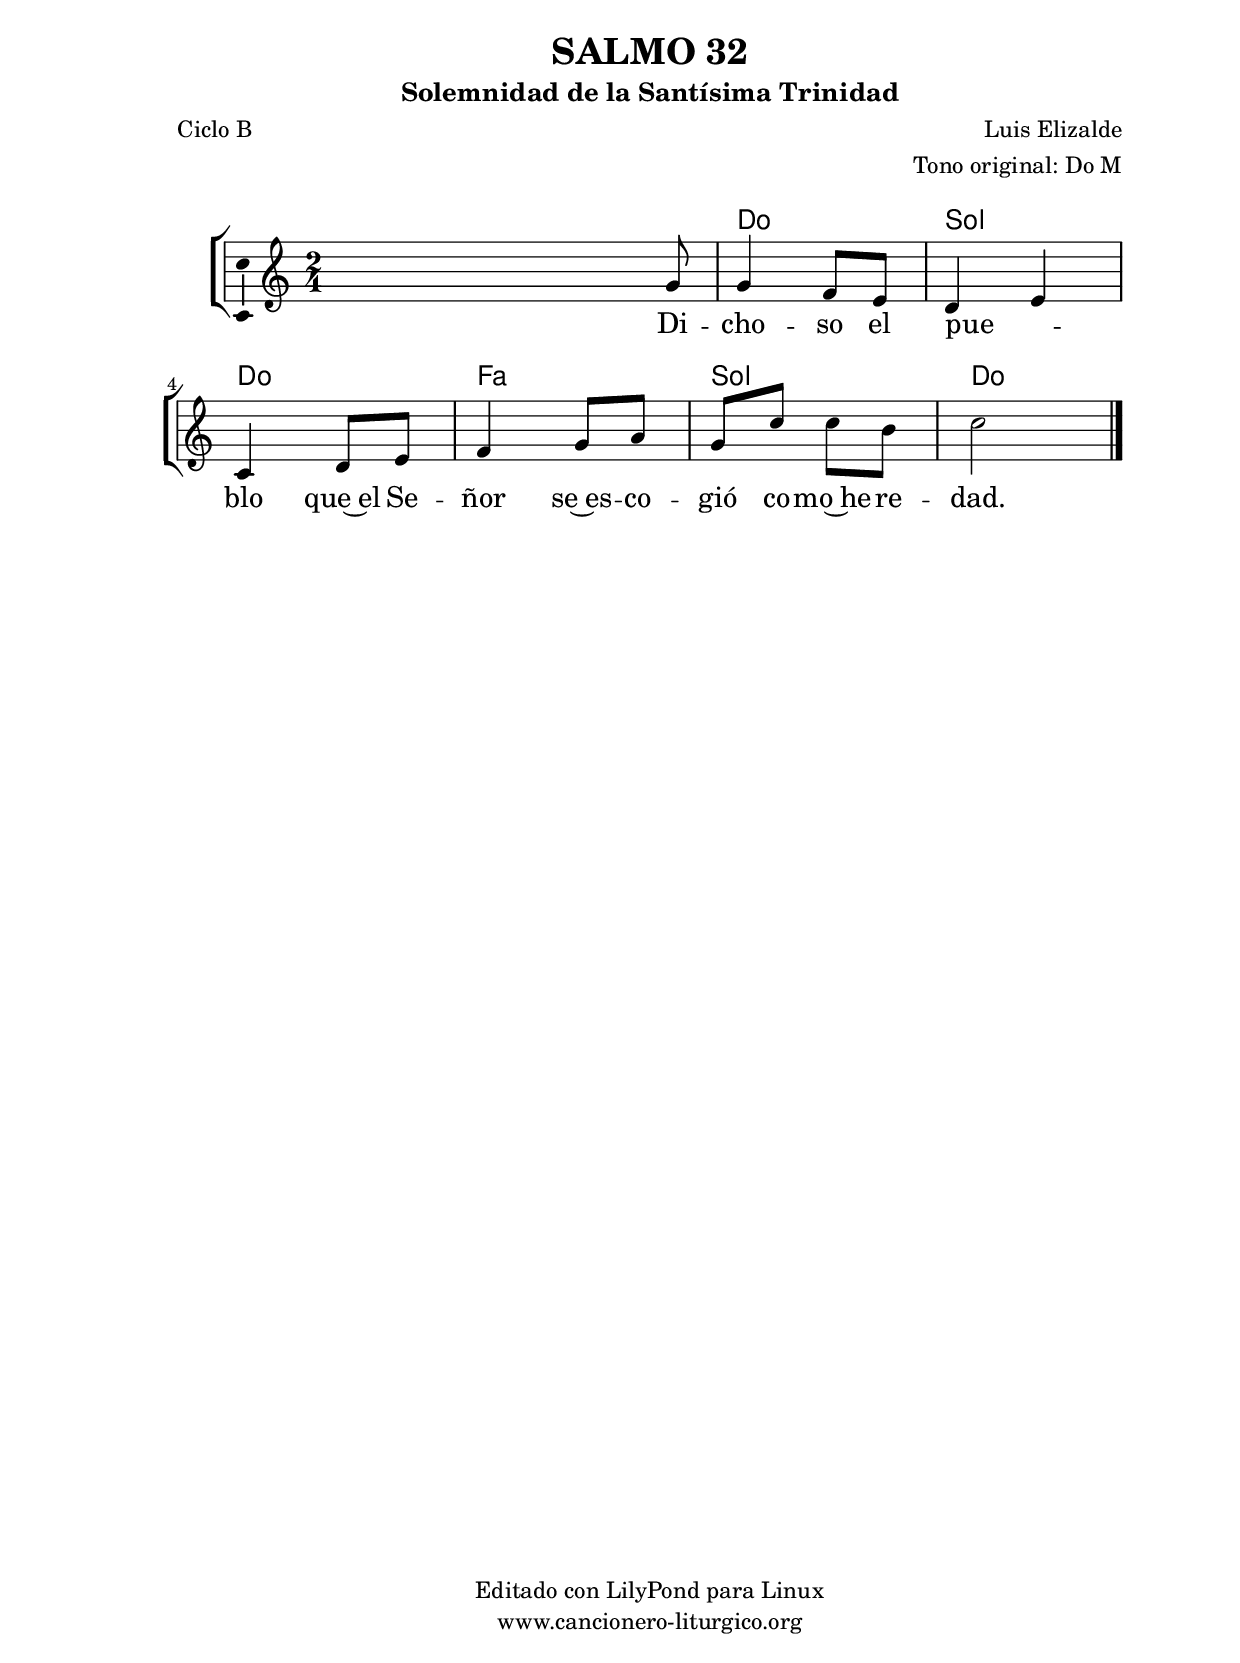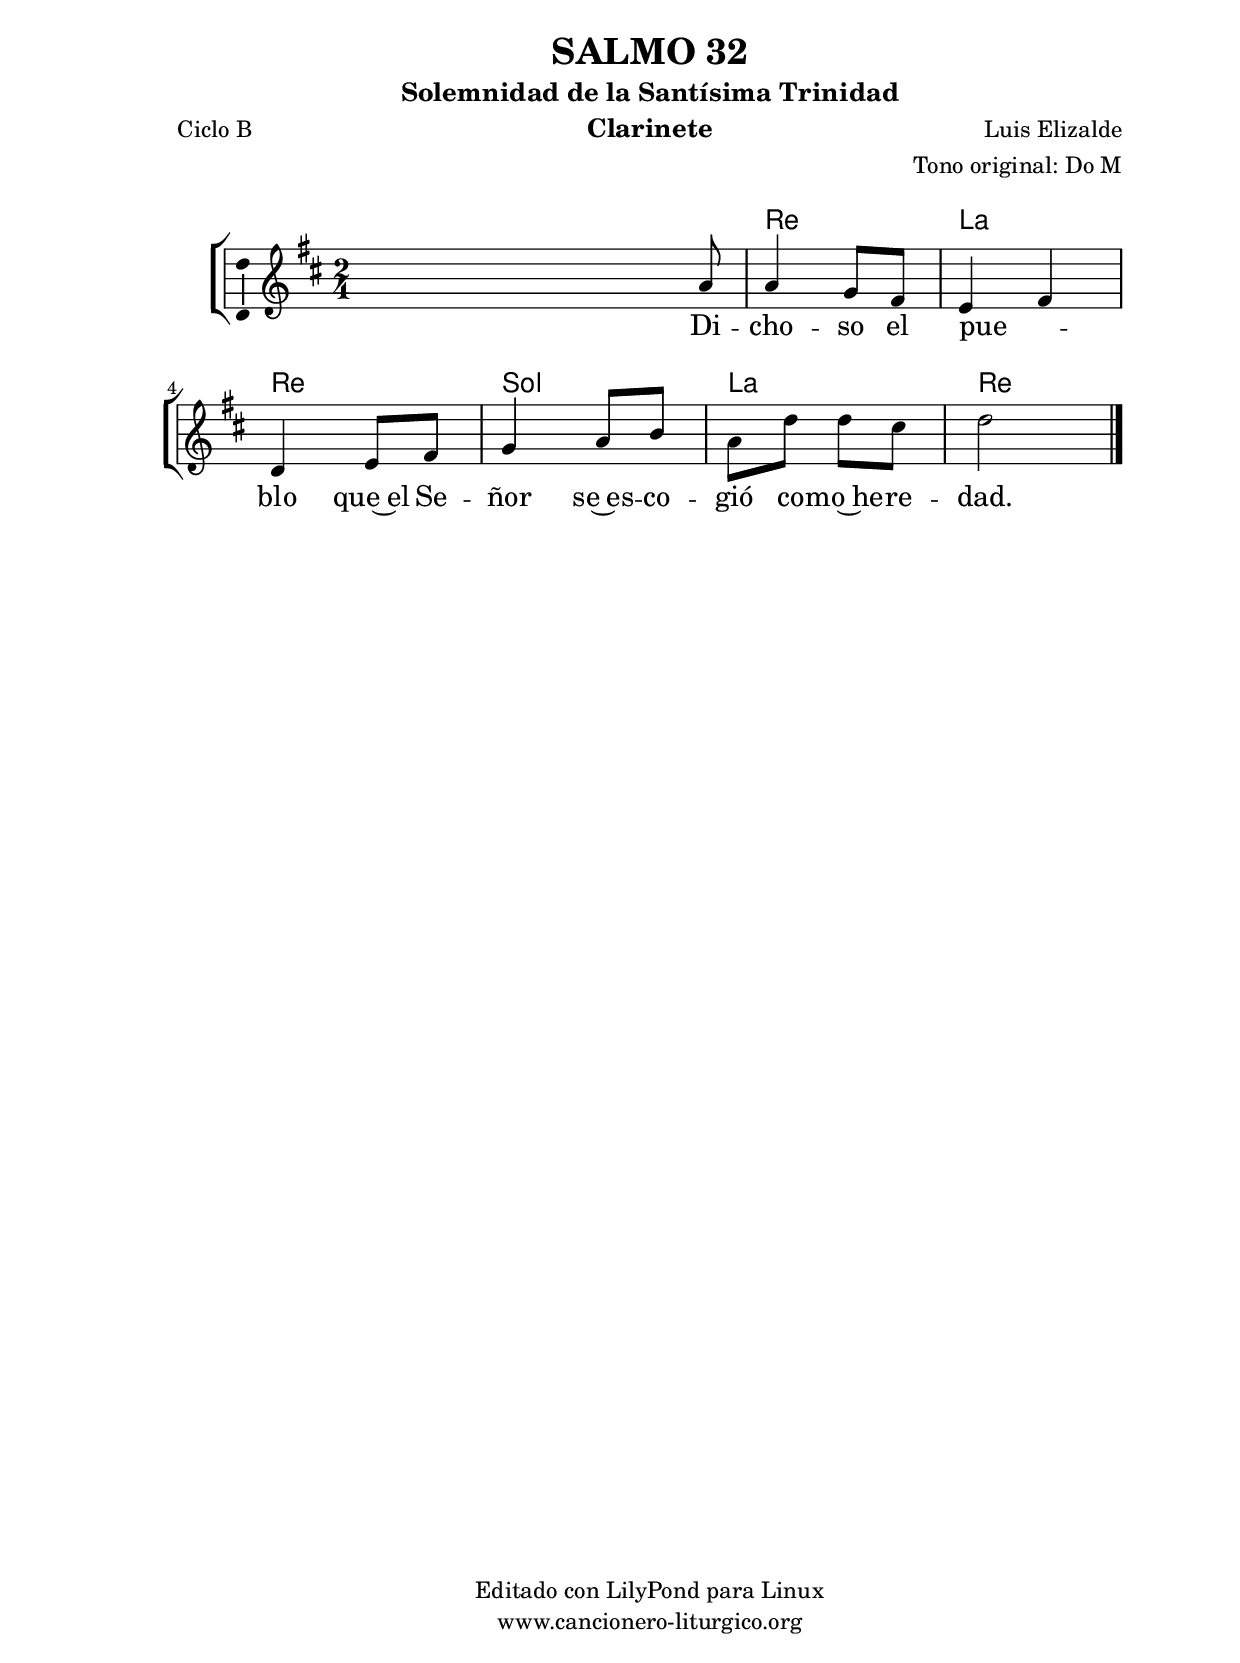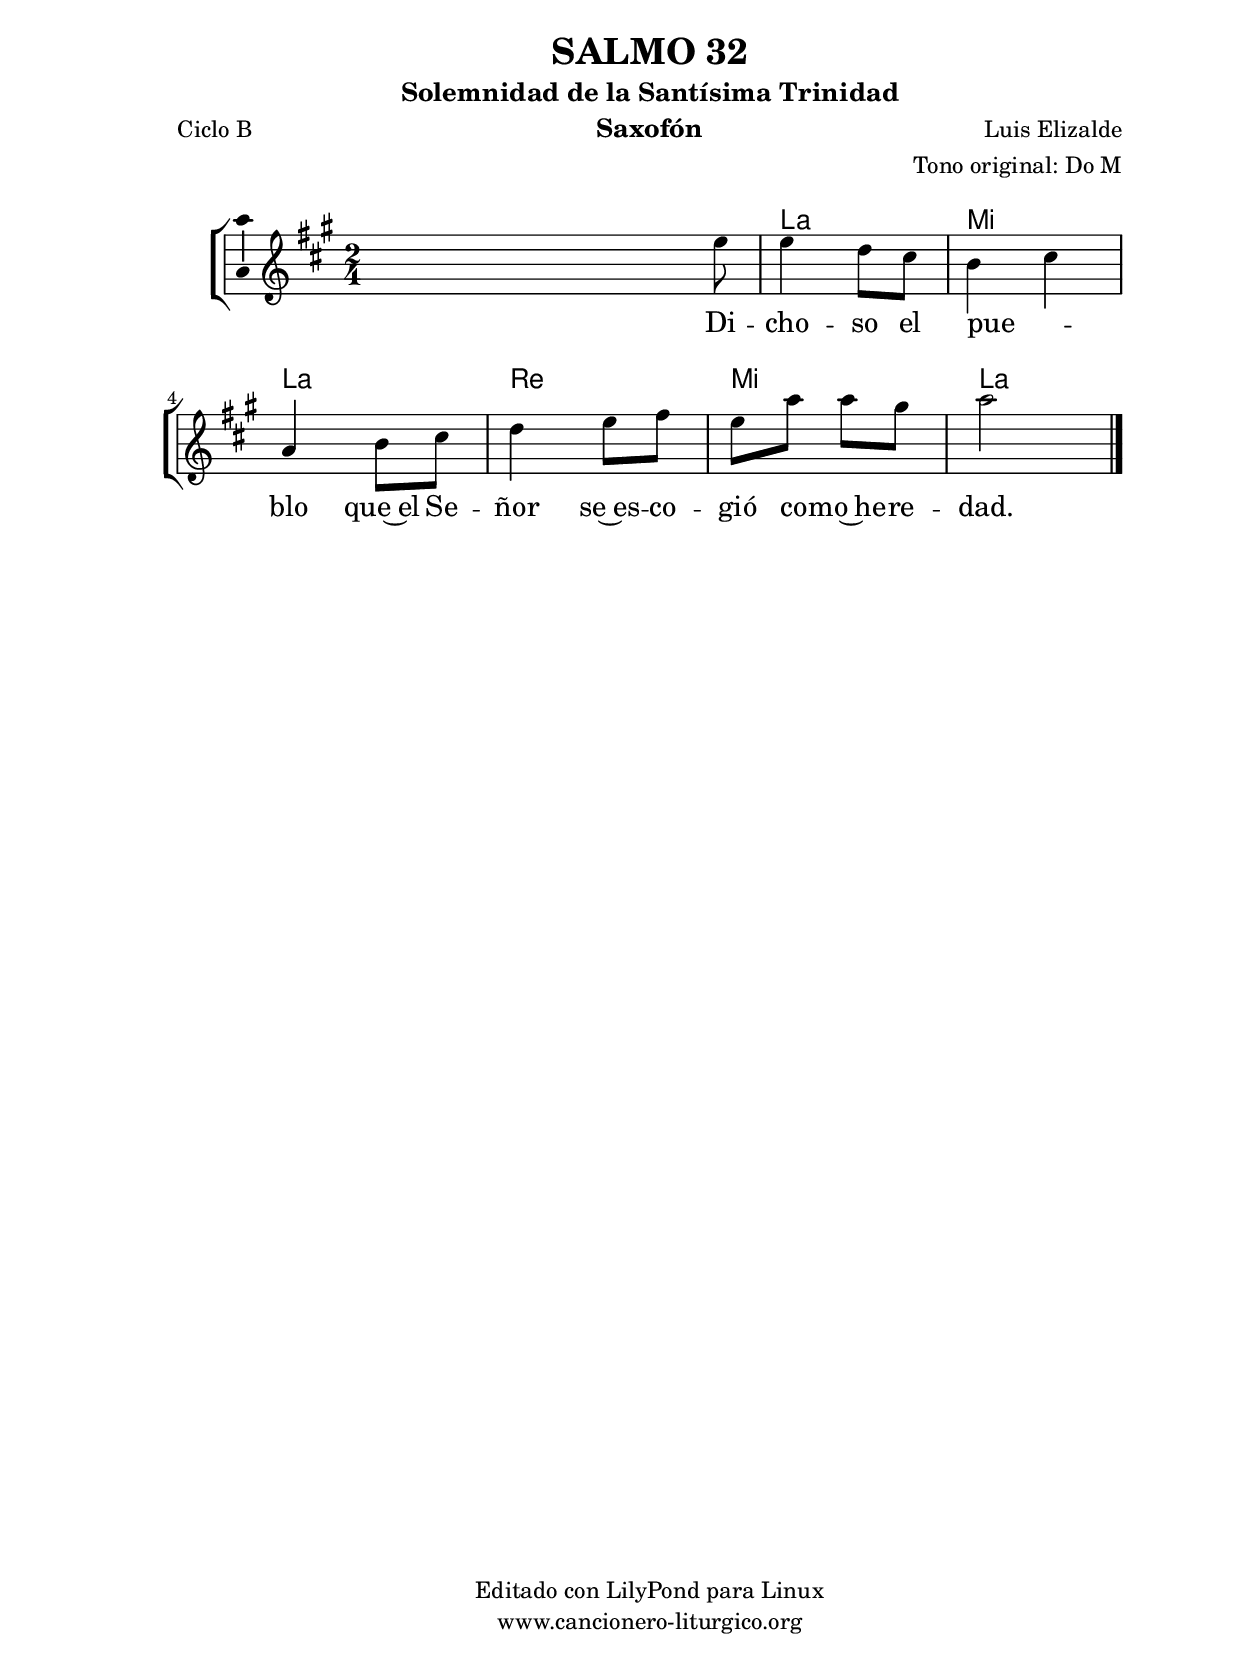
%
%para convertir .midi en .wav:
%timidity filename.midi -Ow -o finename.wav
%
%
%Para convertir de .wav a .mp3:
%lame -h -m j filename.wav
%
%
%para escuchar el midi:
%timidity nombrefichero.midi
%


%versión de lilypond para la que se ha escrito esta partitura:
\version "2.16.0"

	%Tamaño papel
	#(set-default-paper-size "a4")
	%Tamaño partitura
	#(set-global-staff-size 20)
	%No responde al pulsar sobre una nota
	#(ly:set-option 'point-and-click #f)

%parámetros del encabezamiento:
\header {
	title = "SALMO 32"
	subtitle = "Solemnidad de la Santísima Trinidad"
	composer = "Luis Elizalde"
	poet = "Ciclo B"
	meter = ""
	arranger = "Tono original: Do M"
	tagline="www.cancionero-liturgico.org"
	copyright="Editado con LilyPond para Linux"
	tiempo = "Ordinario"
	usos = "Salmo"
	letra = "Dichoso el pueblo que el Señor se escogió como heredad."
	}

%parámetros asociados al papel:
\paper  {
	oddHeaderMarkup = \markup {\fill-line { \on-the-fly #not-first-page \fromproperty #'header:title \on-the-fly #not-first-page \fromproperty #'header:composer }}
	evenHeaderMarkup = \markup {\fill-line { \fromproperty #'header:composer \fromproperty #'header:title }}
	#(set-paper-size "a4")
	print-page-number = ##f
	first-page-number = 1
	print-first-page-number = ##f
%	head-separation = 3.0 \cm
	top-margin = 2.0 \cm
	bottom-margin = 0.5\cm
%%%	bottom-margin = -1.0\cm
	left-margin = 3.0 \cm
	line-width = 16.0 \cm 
	indent = 8\mm
	interscoreline = 2.\mm
	between-system-space = 15\mm
%	para que las partituras no llenen la hoja:
	ragged-bottom = ##t
%	idem para la última hoja:
	ragged-last-bottom = ##f
%	para que las partituras llenen el ancho del papel:
	ragged-last = ##f
	after-title-space = 2.5 \cm
%page-count=1
system-count=2

	%Flexible Vertical Spacing
%	markup-markup-spacing =
%	#'((basic-distance . 15) (minimum-distance . 15) (padding . 3))
	markup-system-spacing =
	#'((basic-distance . 15) (minimum-distance . 15) (padding . 3))
	system-system-spacing =
	#'((basic-distance . 15) (minimum-distance . 15) (padding . 3))
	score-system-spacing =
	#'((basic-distance . 15) (minimum-distance . 15) (padding . 5))
%	top-system-spacing = % header
%	#'((basic-distance . 8) (minimum-distance . 0) (padding . 3))
%	top-markup-spacing =
%	#'((basic-distance . 20) (minimum-distance . 20) (padding . 3))
	last-bottom-spacing = % footer
	#'((basic-distance . 5) (minimum-distance . 5) (padding . 3))
%	score-markup-spacing =
%	#'((basic-distance . 16) (minimum-distance . 13) (padding . 3))

	}


%parámetros que afectan a toda la partitura:
global =  {
	%clave de sol (G):
	\clef G
	%armadura:
%	\transpose f a
	\key c \major
	\tempo 4=80
	\set Score.tempoHideNote = ##t
	}


acordes = {
	\italianChords
	\chordmode {
%	\transpose f a
{

s2
c2 g c f g c

	}
	}
}

melodia = 
%	\transpose f a
{
	\relative c''{

\time 2/4
s4 s8 g8
g4 f8 e
d4 e
c4 d8 e
f4 g8 a
g8 c c b
c2

	\bar "|."
	}
	}


texto = \lyricmode {
Di -- cho -- so el pue -- _ blo
que~el Se -- ñor se~es -- co -- gió co -- mo~he -- re -- dad.
	}


acordesStaff = \context ChordNames = acordesStaff <<
	\set chordChanges = ##t
	\acordes
	>>


vozStaff = \context Voice = vozStaff
\with {\consists "Ambitus_engraver"}
<<
%	\set Staff.instrumentName = ""
%	\set Staff.shortInstrumentName = ""
%	\set Staff.midiInstrument = #"clarinet"
%	\set Staff.midiInstrument = #"cello"
%	\set Staff.midiInstrument = #"flute"
	\set Staff.midiInstrument = #"electric guitar (jazz)"
%	\set Staff.midiInstrument = #"english horn"
%	\set Staff.midiInstrument = #"violin"
%	\set Staff.midiInstrument = #"glockenspiel"
	\set Staff.midiMinimumVolume = #0.7
	\set Staff.midiMaximumVolume = #0.9
	\global
	\melodia
	>>


textoStaff = \context Lyrics = textoStaff <<
	\lyricsto vozStaff \texto
	>>

\book {
	\score {
		\context ChoirStaff {
			\override StaffGroup.SystemStartBracket #'collapse-height = #1
			\override Score.SystemStartBar #'collapse-height = #1
			<<
			\acordesStaff
			\vozStaff
			\textoStaff
			>>
			}
		\layout {
	    		\context {
				\Lyrics
				\override LyricText #'font-size = #2
				}
	   		 \context {
				\Score
				%fontSize = #3
				\override StaffSymbol #'staff-space = #(magstep +3)
				%\override Beam #'thickness = #0.55
				%\override SpacingSpanner #'spacing-increment = #1.0
				%\override Slur #'height-limit = #1.5
				}
			}
		}
	\score {
		\unfoldRepeats
		\context ChoirStaff {
			<<
			\acordesStaff
			\vozStaff
			>>
			}
		\midi {
	  		\context {
	  			\Score
				tempoWholesPerMinute = #(ly:make-moment 70 4)
				}
			}
		}
	}

%Partitura para clarinete
#(define output-suffix "C")
\book {
	\header{
		instrument = "Clarinete"
		}
	\score {
		\context ChoirStaff {
			\override StaffGroup.SystemStartBracket #'collapse-height = #1
			\override Score.SystemStartBar #'collapse-height = #1
\transpose c d
			<<
			\acordesStaff
			\vozStaff
			\textoStaff
			>>
			}
		\layout {
	    		\context {
				\Lyrics
				\override LyricText #'font-size = #2
				}
	   		 \context {
				\Score
				%fontSize = #3
				\override StaffSymbol #'staff-space = #(magstep +3)
				%\override Beam #'thickness = #0.55
				%\override SpacingSpanner #'spacing-increment = #1.0
				%\override Slur #'height-limit = #1.5
				}
			}
		}
	}

%Partitura para saxofón
#(define output-suffix "S")
\book {
	\header{
		instrument = "Saxofón"
		}
	\score {
		\context ChoirStaff {
			\override StaffGroup.SystemStartBracket #'collapse-height = #1
			\override Score.SystemStartBar #'collapse-height = #1
\transpose c a
			<<
			\acordesStaff
			\vozStaff
			\textoStaff
			>>
			}
		\layout {
	    		\context {
				\Lyrics
				\override LyricText #'font-size = #2
				}
	   		 \context {
				\Score
				%fontSize = #3
				\override StaffSymbol #'staff-space = #(magstep +3)
				%\override Beam #'thickness = #0.55
				%\override SpacingSpanner #'spacing-increment = #1.0
				%\override Slur #'height-limit = #1.5
				}
			}
		}
	}

